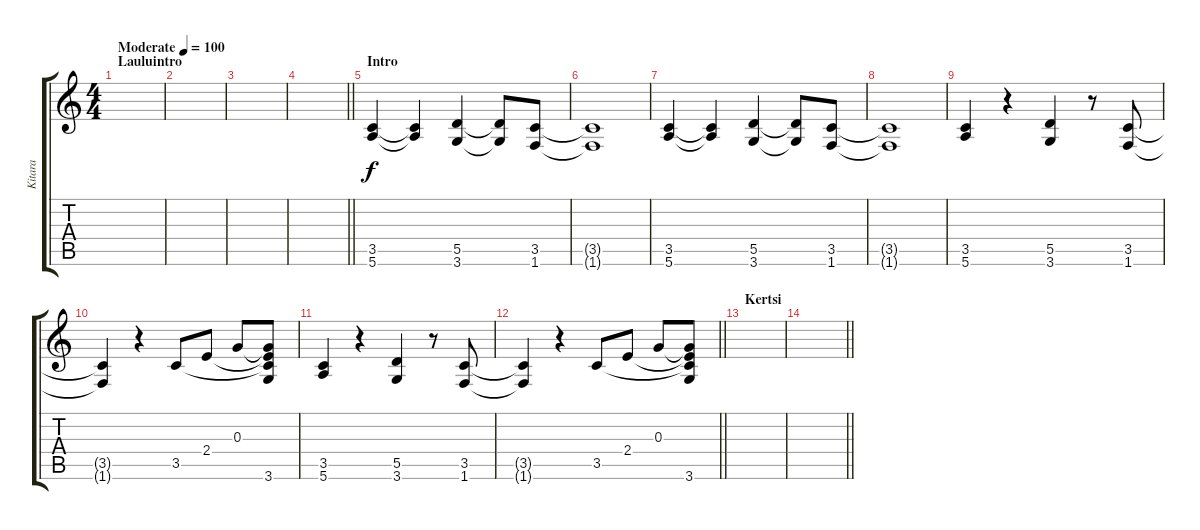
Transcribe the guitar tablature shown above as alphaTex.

\track ("Kitara" "Kitara") {instrument electricguitarclean}
\staff {score tabs}
\tuning (E4 B3 G3 D3 A2 E2) {hide}
\ts (4 4)
\section ("" "Lauluintro")
\tempo (100 "Moderate")
\clef g2
\ks c
|
|
|
\barLineRight lightlight
|
\section ("" "Intro")
(3.5 5.6).4 (3.5{t} 5.6{t}).4 (5.5 3.6).4 (5.5{t} 3.6{t}).8 (3.5 1.6).8 |
(3.5{t} 1.6{t}).1 |
(3.5 5.6).4 (3.5{t} 5.6{t}).4 (5.5 3.6).4 (5.5{t} 3.6{t}).8 (3.5 1.6).8 |
(3.5{t} 1.6{t}).1 |
(3.5 5.6).4 r.4 (5.5 3.6).4 r.8 (3.5 1.6).8 |
(3.5{t} 1.6{t}).4 r.4 3.5.8 2.4.8 0.3.8 (0.3{t} 2.4{t} 3.5{t} 3.6).8 |
(3.5 5.6).4 r.4 (5.5 3.6).4 r.8 (3.5 1.6).8 |
\barLineRight lightlight
(3.5{t} 1.6{t}).4 r.4 3.5.8 2.4.8 0.3.8 (0.3{t} 2.4{t} 3.5{t} 3.6).8 |
\section ("" "Kertsi")
|
\barLineRight lightlight
